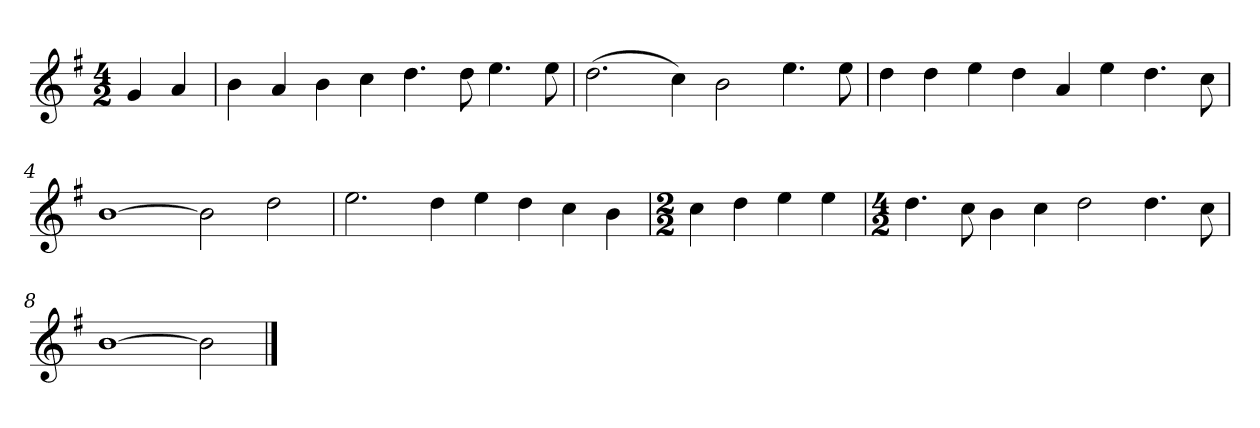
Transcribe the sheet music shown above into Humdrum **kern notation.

**kern
*part1
*staff1
*k[f#]
*M4/2
*MM120
=
4g
4a
=1
4b
4a
4b
4cc
4.dd
8dd
4.ee
8ee
=2
(2.dd
4cc)
2b
4.ee
8ee
=3
4dd
4dd
4ee
4dd
4a
4ee
4.dd
8cc
=4
[1b
2b]
2dd
=5
2.ee
4dd
4ee
4dd
4cc
4b
=6
*M2/2
4cc
4dd
4ee
4ee
=7
*M4/2
4.dd
8cc
4b
4cc
2dd
4.dd
8cc
=8
[1b
2b]
==
*-
